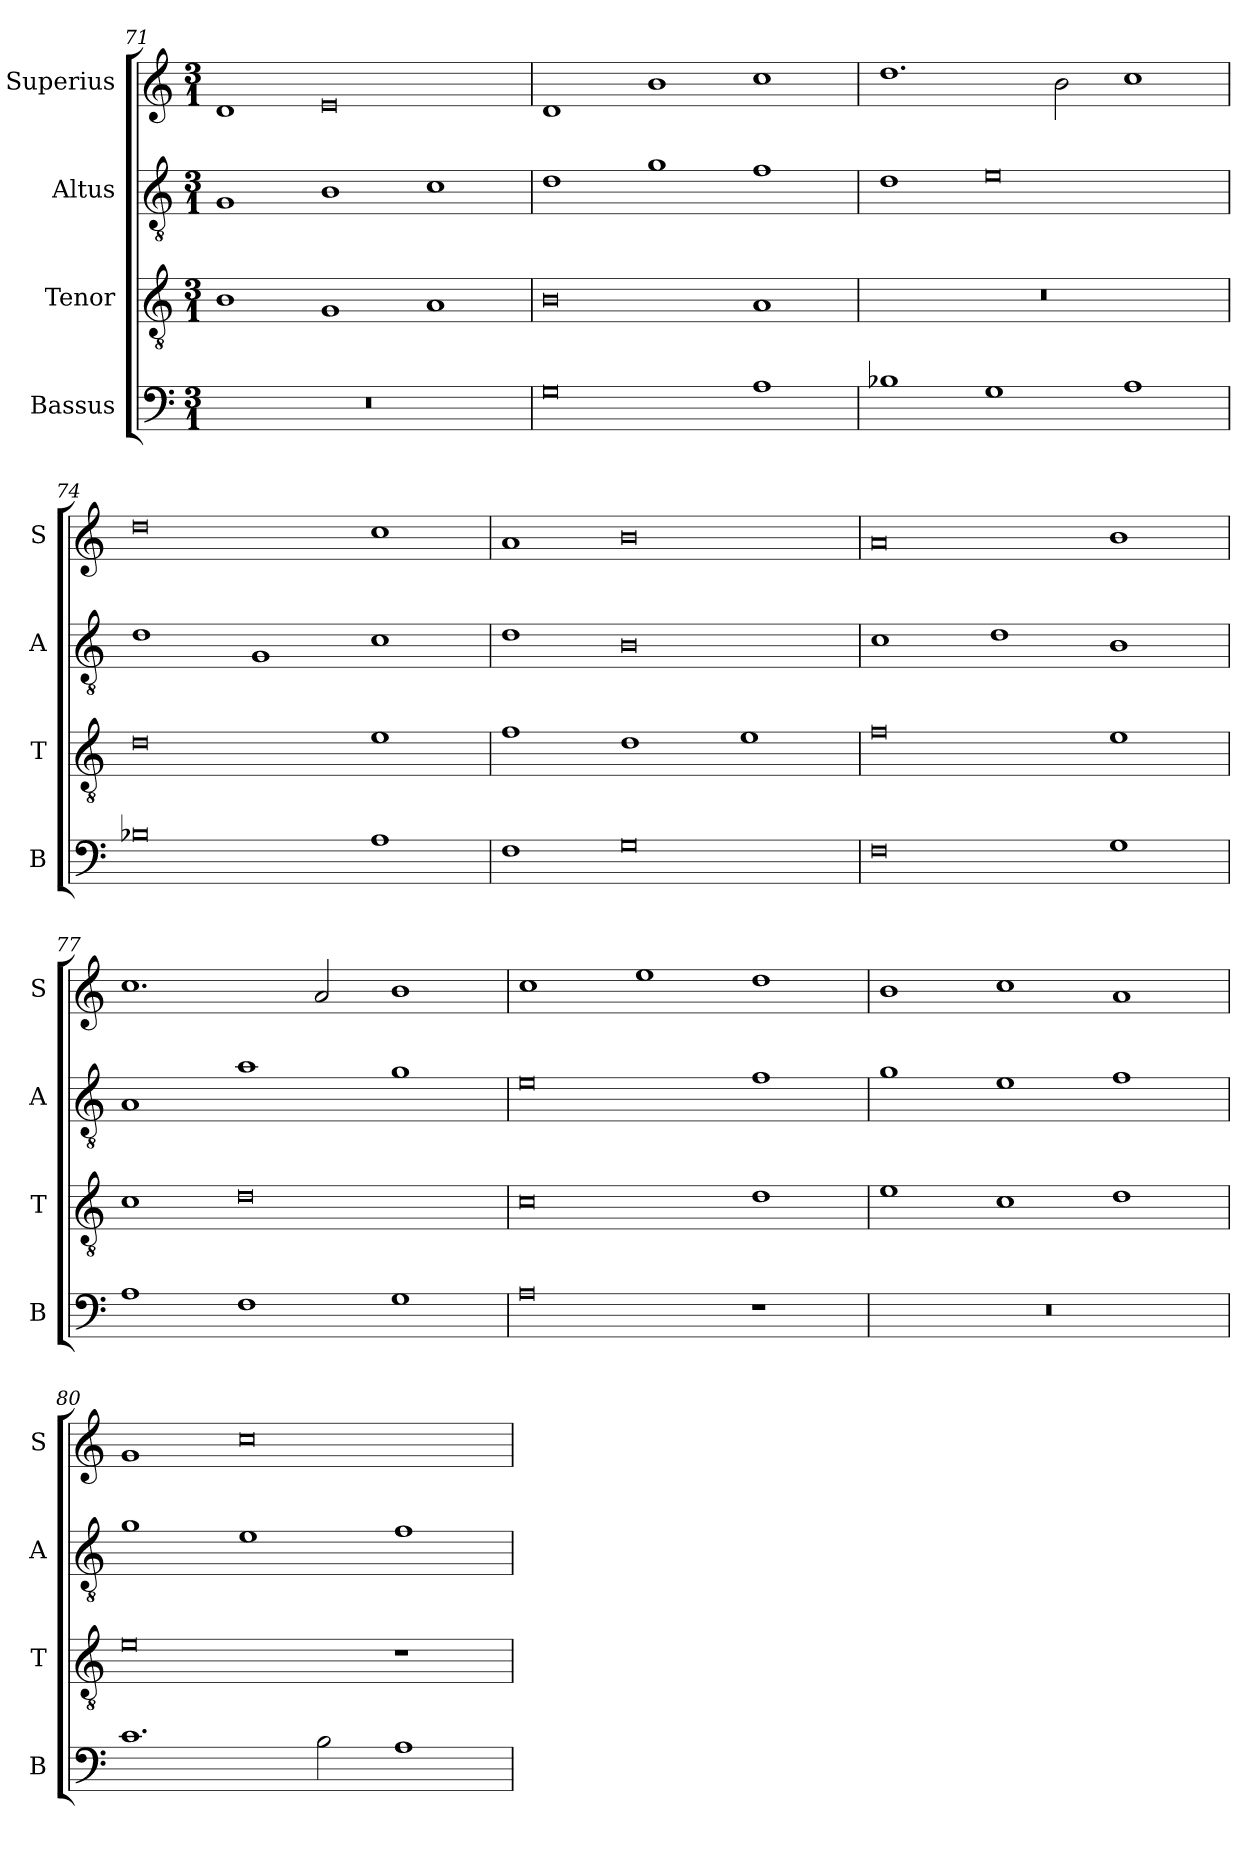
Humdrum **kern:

**kern	**kern	**kern	**kern
*part4	*part3	*part2	*part1
*staff4	*staff3	*staff2	*staff1
*I"Bassus	*I"Tenor	*I"Altus	*I"Superius
*I'B	*I'T	*I'A	*I'S
*clefF4	*clefGv2	*clefGv2	*clefG2
*k[]	*k[]	*k[]	*k[]
*M3/1	*M3/1	*M3/1	*M3/1
=71	=71	=71	=71
0.r	1B	1G	1d
.	1G	1B	0e
.	1A	1c	.
=72	=72	=72	=72
0G	0B	1d	1d
.	.	1g	1b
1A	1A	1f	1cc
=73	=73	=73	=73
1B-X	0.r	1d	1.dd
1G	.	0e	.
.	.	.	2b\
1A	.	.	1cc
=74	=74	=74	=74
0B-X	0d	1d	0dd
.	.	1G	.
1A	1e	1c	1cc
=75	=75	=75	=75
1F	1f	1d	1a
0G	1d	0B	0b
.	1e	.	.
=76	=76	=76	=76
0F	0f	1c	0a
.	.	1d	.
1G	1e	1B	1b
=77	=77	=77	=77
1A	1c	1A	1.cc
1F	0d	1a	.
.	.	.	2a/
1G	.	1g	1b
=78	=78	=78	=78
0A	0c	0e	1cc
.	.	.	1ee
1r	1d	1f	1dd
=79	=79	=79	=79
0.r	1e	1g	1b
.	1c	1e	1cc
.	1d	1f	1a
=80	=80	=80	=80
1.c	0e	1g	1g
.	.	1e	0cc
2B\	.	.	.
1A	1r	1f	.
=	=	=	=
*-	*-	*-	*-
